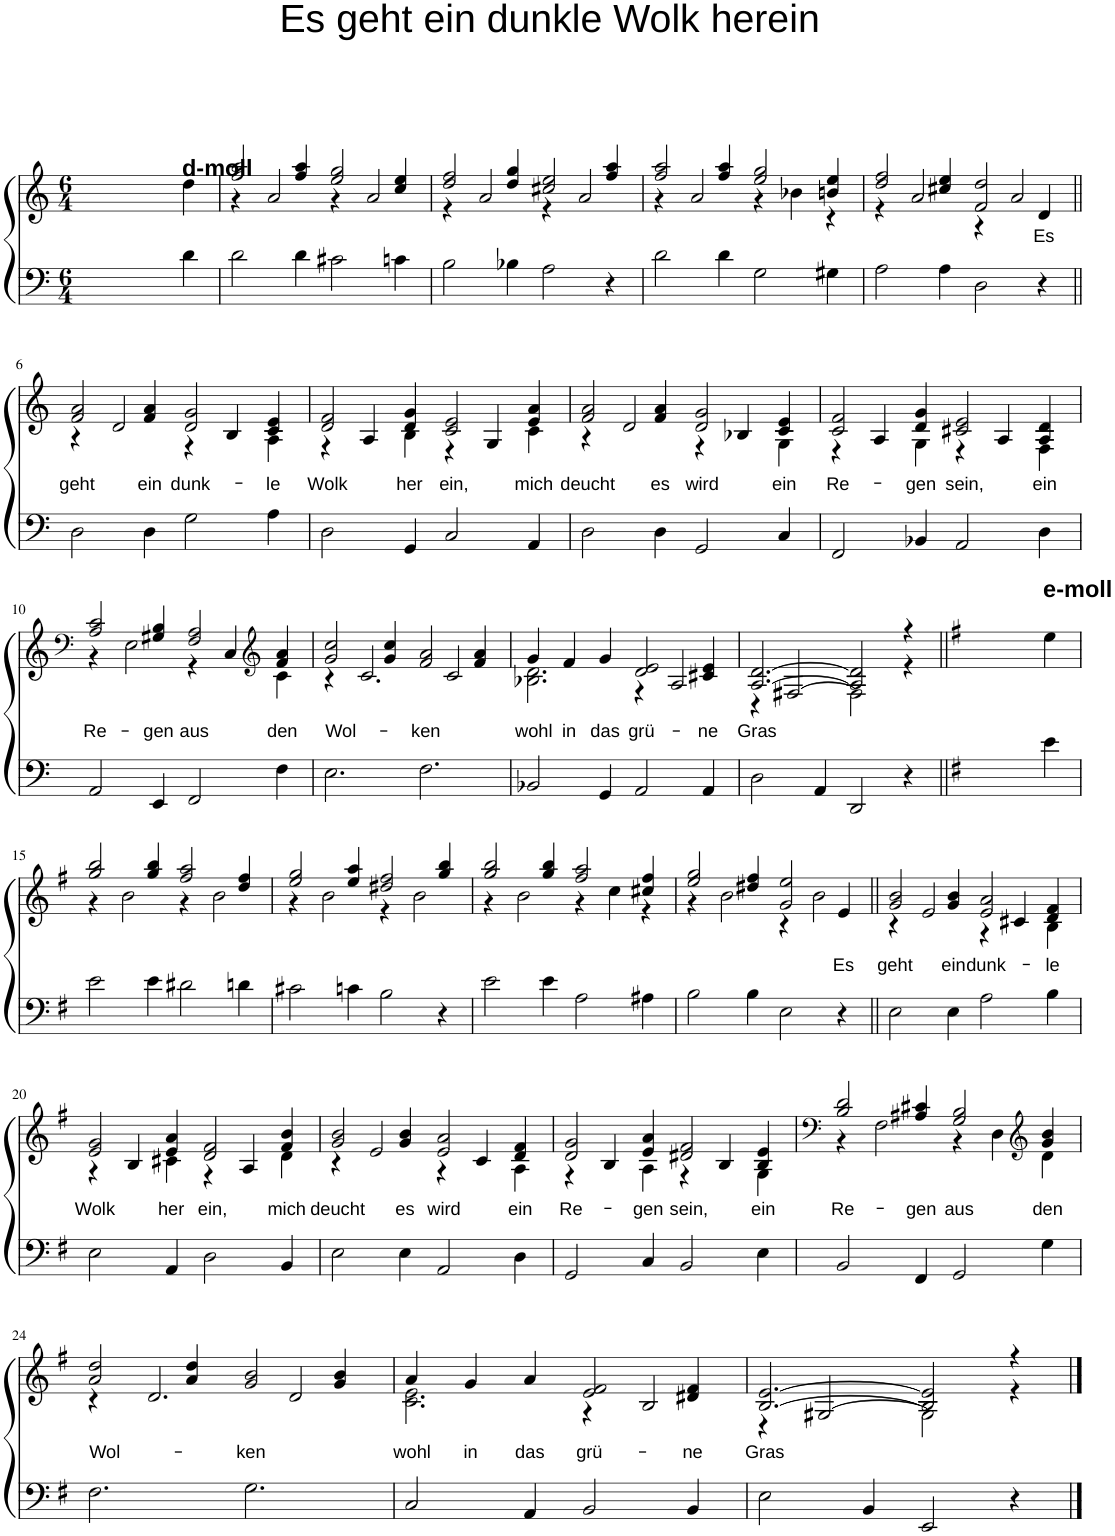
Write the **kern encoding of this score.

**kern	**kern	**text
*part1	*part1	*part1
*staff2	*staff1	*staff1
*I"P1	*	*
*clefF4	*clefG2	*
*k[]	*k[]	*
*M6/4	*M6/4	*
=1	=1	=1
1ryy	1ryy	.
4ryy	4ryy	.
!	!LO:TX:a:B:t=d-moll	!
4d\	4dd\	.
=2	=2	=2
*	*^	*
2d\	2ff/ 2aa/	4r	.
.	.	2a/	.
4d\	4ff/ 4aa/	.	.
2c#X\	2ee/ 2gg/	4r	.
.	.	2a/	.
4cn\	4cc/ 4ee/	.	.
=3	=3	=3	=3
2B\	2dd/ 2ff/	4r	.
.	.	2a/	.
4B-X\	4dd/ 4gg/	.	.
2A\	2cc#X/ 2ee/	4r	.
.	.	2a/	.
4r	4ff/ 4aa/	.	.
=4	=4	=4	=4
2d\	2ff/ 2aa/	4r	.
.	.	2a/	.
4d\	4ff/ 4aa/	.	.
2G\	2ee/ 2gg/	4r	.
.	.	4b-X\	.
4G#X\	4bn/ 4ee/	4r	.
=5	=5	=5	=5
2A\	2dd/ 2ff/	4r	.
.	.	2a/	.
4A\	4cc#X/ 4ee/	.	.
2D\	2f/ 2dd/	4r	.
.	.	2a/	.
!	!	!	!LO:LY:b
4r	4d/	.	Es
!!LO:LB:g=z	!!
=6||	=6||	=6||	=6||
!	!	!	!LO:LY:b
2D\	2f/ 2a/	4r	geht
.	.	2d/	.
!	!	!	!LO:LY:b
4D\	4f/ 4a/	.	ein
!	!	!	!LO:LY:b
2G\	2d/ 2g/	4r	dunk-
.	.	4B/	.
!	!	!	!LO:LY:b
4A\	4c/ 4e/	4A\	-le
=7	=7	=7	=7
!	!	!	!LO:LY:b
2D\	2d/ 2f/	4r	Wolk
.	.	4A/	.
!	!	!	!LO:LY:b
4GG/	4d/ 4g/	4B\	her
!	!	!	!LO:LY:b
2C/	2c/ 2e/	4r	ein,
.	.	4G/	.
!	!	!	!LO:LY:b
4AA/	4e/ 4a/	4c\	mich
=8	=8	=8	=8
!	!	!	!LO:LY:b
2D\	2f/ 2a/	4r	deucht
.	.	2d/	.
!	!	!	!LO:LY:b
4D\	4f/ 4a/	.	es
!	!	!	!LO:LY:b
2GG/	2d/ 2g/	4r	wird
.	.	4B-X/	.
!	!	!	!LO:LY:b
4C/	4c/ 4e/	4G\	ein
=9	=9	=9	=9
!	!	!	!LO:LY:b
2FF/	2c/ 2f/	4r	Re-
.	.	4A/	.
!	!	!	!LO:LY:b
4BB-X/	4d/ 4g/	4G\	-gen
!	!	!	!LO:LY:b
2AA/	2c#X/ 2e/	4r	sein,
.	.	4A/	.
!	!	!	!LO:LY:b
4D\	4A/ 4d/	4F\	ein
!!LO:LB:g=z	!!
=10	=10	=10	=10
*	*clefF4	*	*
!	!	!	!LO:LY:b
2AA/	2A/ 2c/	4r	Re-
.	.	2E\	.
!	!	!	!LO:LY:b
4EE/	4G#X/ 4B/	.	-gen
!	!	!	!LO:LY:b
2FF/	2F/ 2A/	4r	aus
.	.	4C/	.
*	*clefG2	*	*
!	!	!	!LO:LY:b
4F\	4f/ 4a/	4c\	den
=11	=11	=11	=11
!	!	!	!LO:LY:b
2.E\	2g/ 2cc/	4r	Wol-
.	.	2.c/	.
.	4g/ 4cc/	.	.
!	!	!	!LO:LY:b
2.F\	2f/ 2a/	.	-ken
.	.	2c/	.
.	4f/ 4a/	.	.
=12	=12	=12	=12
!	!	!	!LO:LY:b
2BB-X/	4g/	2.B-X\ 2.d\	wohl
!	!	!	!LO:LY:b
.	4f/	.	in
!	!	!	!LO:LY:b
4GG/	4g/	.	das
!	!	!	!LO:LY:b
2AA/	2d/ 2e/	4r	grü-
.	.	2A/	.
!	!	!	!LO:LY:b
4AA/	4c#X/ 4e/	.	-ne
=13	=13	=13	=13
!	!	!	!LO:LY:b
2D\	[2.A/ [2.d/	4r	Gras
.	.	[2F#X/	.
4AA/	.	.	.
2DD/	2A/] 2d/]	2F#\]	.
4r	4r	4r	.
*	*v	*v	*
=14||	=14||	=14||
*k[f#]	*k[f#]	*
*G:	*G:	*
1ryy	1ryy	.
4ryy	4ryy	.
!	!LO:TX:a:B:t=e-moll	!
4e\	4ee\	.
!!LO:LB:g=z
=15	=15	=15
*	*^	*
2e\	2gg/ 2bb/	4r	.
.	.	2b\	.
4e\	4gg/ 4bb/	.	.
2d#X\	2ff#/ 2aa/	4r	.
.	.	2b\	.
4dn\	4dd/ 4ff#/	.	.
=16	=16	=16	=16
2c#X\	2ee/ 2gg/	4r	.
.	.	2b\	.
4cn\	4ee/ 4aa/	.	.
2B\	2dd#X/ 2ff#/	4r	.
.	.	2b\	.
4r	4gg/ 4bb/	.	.
=17	=17	=17	=17
2e\	2gg/ 2bb/	4r	.
.	.	2b\	.
4e\	4gg/ 4bb/	.	.
2A\	2ff#/ 2aa/	4r	.
.	.	4cc\	.
4A#X\	4cc#X/ 4ff#/	4r	.
=18	=18	=18	=18
2B\	2ee/ 2gg/	4r	.
.	.	2b\	.
4B\	4dd#X/ 4ff#/	.	.
2E\	2g/ 2ee/	4r	.
.	.	2b\	.
!	!	!	!LO:LY:b
4r	4e/	.	Es
=19||	=19||	=19||	=19||
!	!	!	!LO:LY:b
2E\	2g/ 2b/	4r	geht
.	.	2e/	.
!	!	!	!LO:LY:b
4E\	4g/ 4b/	.	ein
!	!	!	!LO:LY:b
2A\	2e/ 2a/	4r	dunk-
.	.	4c#X/	.
!	!	!	!LO:LY:b
4B\	4d/ 4f#/	4B\	-le
!!LO:LB:g=z	!!
=20	=20	=20	=20
!	!	!	!LO:LY:b
2E\	2e/ 2g/	4r	Wolk
.	.	4B/	.
!	!	!	!LO:LY:b
4AA/	4e/ 4a/	4c#X\	her
!	!	!	!LO:LY:b
2D\	2d/ 2f#/	4r	ein,
.	.	4A/	.
!	!	!	!LO:LY:b
4BB/	4f#/ 4b/	4d\	mich
=21	=21	=21	=21
!	!	!	!LO:LY:b
2E\	2g/ 2b/	4r	deucht
.	.	2e/	.
!	!	!	!LO:LY:b
4E\	4g/ 4b/	.	es
!	!	!	!LO:LY:b
2AA/	2e/ 2a/	4r	wird
.	.	4c/	.
!	!	!	!LO:LY:b
4D\	4d/ 4f#/	4A\	ein
=22	=22	=22	=22
!	!	!	!LO:LY:b
2GG/	2d/ 2g/	4r	Re-
.	.	4B/	.
!	!	!	!LO:LY:b
4C/	4e/ 4a/	4A\	-gen
!	!	!	!LO:LY:b
2BB/	2d#X/ 2f#/	4r	sein,
.	.	4B/	.
!	!	!	!LO:LY:b
4E\	4B/ 4e/	4G\	ein
=23	=23	=23	=23
*	*clefF4	*	*
!	!	!	!LO:LY:b
2BB/	2B/ 2d/	4r	Re-
.	.	2F#\	.
!	!	!	!LO:LY:b
4FF#/	4A#X/ 4c#X/	.	-gen
!	!	!	!LO:LY:b
2GG/	2G/ 2B/	4r	aus
.	.	4D\	.
*	*clefG2	*	*
!	!	!	!LO:LY:b
4G\	4g/ 4b/	4d\	den
!!LO:LB:g=z	!!
=24	=24	=24	=24
!	!	!	!LO:LY:b
2.F#\	2a/ 2dd/	4r	Wol-
.	.	2.d/	.
.	4a/ 4dd/	.	.
!	!	!	!LO:LY:b
2.G\	2g/ 2b/	.	-ken
.	.	2d/	.
.	4g/ 4b/	.	.
=25	=25	=25	=25
!	!	!	!LO:LY:b
2C/	4a/	2.c\ 2.e\	wohl
!	!	!	!LO:LY:b
.	4g/	.	in
!	!	!	!LO:LY:b
4AA/	4a/	.	das
!	!	!	!LO:LY:b
2BB/	2e/ 2f#/	4r	grü-
.	.	2B/	.
!	!	!	!LO:LY:b
4BB/	4d#X/ 4f#/	.	-ne
=26	=26	=26	=26
!	!	!	!LO:LY:b
2E\	[2.B/ [2.e/	4r	Gras
.	.	[2G#X/	.
4BB/	.	.	.
2EE/	2B/] 2e/]	2G#\]	.
4r	4r	4r	.
*	*v	*v	*
==	==	==
*-	*-	*-
